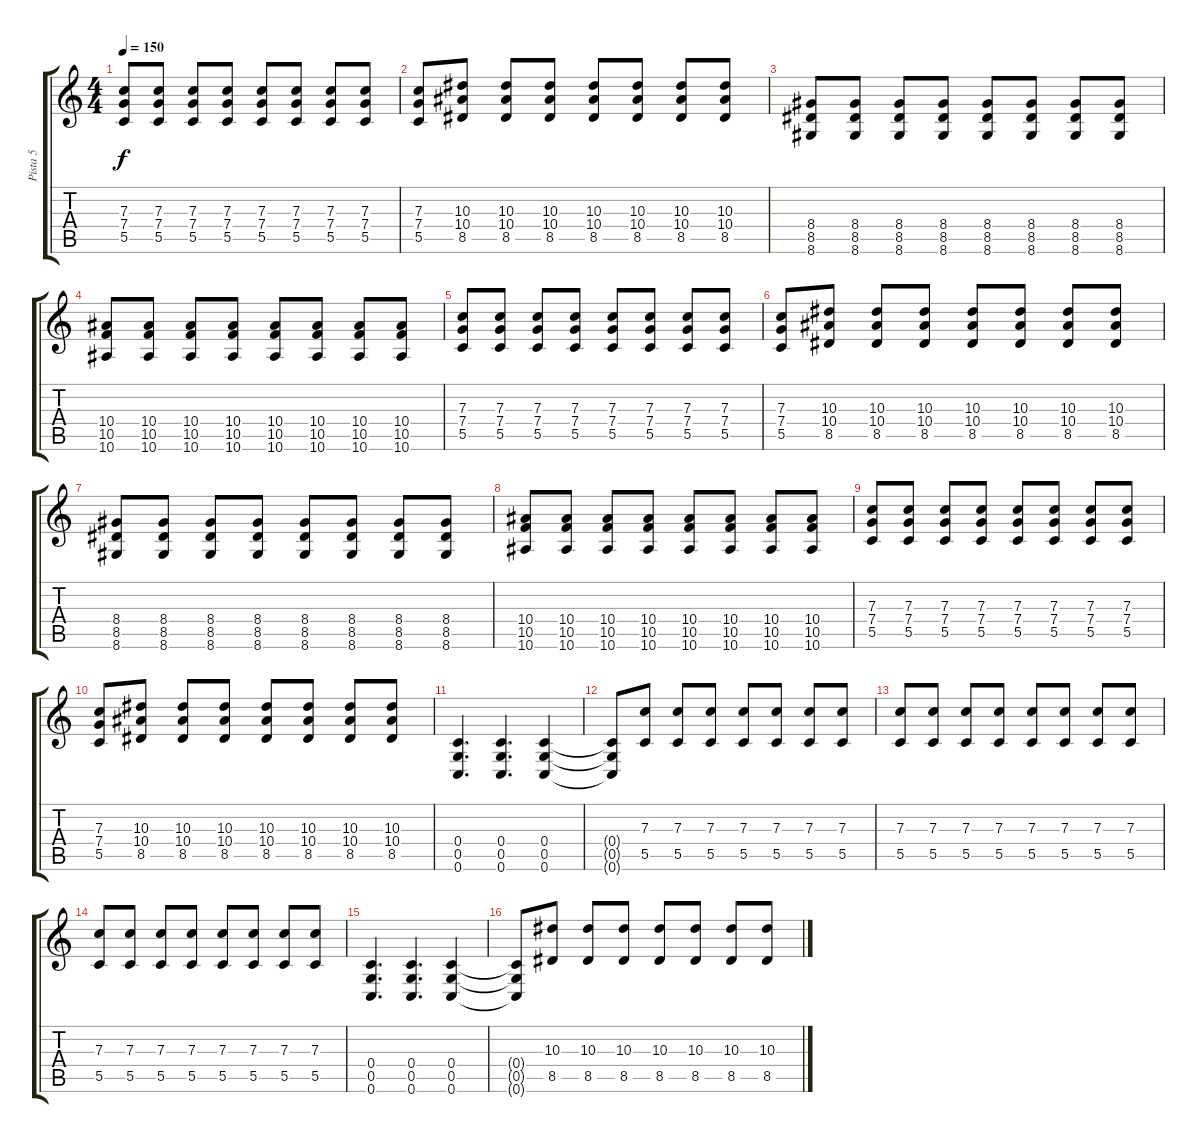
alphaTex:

\track ("Pista 5" "Pista 5") {instrument distortionguitar}
\staff {score tabs}
\tuning (D4 A3 F3 C3 G2 C2) {hide}
\ts (4 4)
\tempo 150
\clef g2
\ks c
(7.3 7.4 5.5).8{dy f} (7.3 7.4 5.5).8 (7.3 7.4 5.5).8 (7.3 7.4 5.5).8 (7.3 7.4 5.5).8 (7.3 7.4 5.5).8 (7.3 7.4 5.5).8 (7.3 7.4 5.5).8 |
(7.3 7.4 5.5).8 (10.3 10.4 8.5).8 (10.3 10.4 8.5).8 (10.3 10.4 8.5).8 (10.3 10.4 8.5).8 (10.3 10.4 8.5).8 (10.3 10.4 8.5).8 (10.3 10.4 8.5).8 |
(8.4 8.5 8.6).8 (8.4 8.5 8.6).8 (8.4 8.5 8.6).8 (8.4 8.5 8.6).8 (8.4 8.5 8.6).8 (8.4 8.5 8.6).8 (8.4 8.5 8.6).8 (8.4 8.5 8.6).8 |
(10.4 10.5 10.6).8 (10.4 10.5 10.6).8 (10.4 10.5 10.6).8 (10.4 10.5 10.6).8 (10.4 10.5 10.6).8 (10.4 10.5 10.6).8 (10.4 10.5 10.6).8 (10.4 10.5 10.6).8 |
(7.3 7.4 5.5).8 (7.3 7.4 5.5).8 (7.3 7.4 5.5).8 (7.3 7.4 5.5).8 (7.3 7.4 5.5).8 (7.3 7.4 5.5).8 (7.3 7.4 5.5).8 (7.3 7.4 5.5).8 |
(7.3 7.4 5.5).8 (10.3 10.4 8.5).8 (10.3 10.4 8.5).8 (10.3 10.4 8.5).8 (10.3 10.4 8.5).8 (10.3 10.4 8.5).8 (10.3 10.4 8.5).8 (10.3 10.4 8.5).8 |
(8.4 8.5 8.6).8 (8.4 8.5 8.6).8 (8.4 8.5 8.6).8 (8.4 8.5 8.6).8 (8.4 8.5 8.6).8 (8.4 8.5 8.6).8 (8.4 8.5 8.6).8 (8.4 8.5 8.6).8 |
(10.4 10.5 10.6).8 (10.4 10.5 10.6).8 (10.4 10.5 10.6).8 (10.4 10.5 10.6).8 (10.4 10.5 10.6).8 (10.4 10.5 10.6).8 (10.4 10.5 10.6).8 (10.4 10.5 10.6).8 |
(7.3 7.4 5.5).8 (7.3 7.4 5.5).8 (7.3 7.4 5.5).8 (7.3 7.4 5.5).8 (7.3 7.4 5.5).8 (7.3 7.4 5.5).8 (7.3 7.4 5.5).8 (7.3 7.4 5.5).8 |
(7.3 7.4 5.5).8 (10.3 10.4 8.5).8 (10.3 10.4 8.5).8 (10.3 10.4 8.5).8 (10.3 10.4 8.5).8 (10.3 10.4 8.5).8 (10.3 10.4 8.5).8 (10.3 10.4 8.5).8 |
(0.4 0.5 0.6).4{d} (0.4 0.5 0.6).4{d} (0.4 0.5 0.6).4 |
(0.4{t} 0.5{t} 0.6{t}).8 (7.3 5.5).8 (7.3 5.5).8 (7.3 5.5).8 (7.3 5.5).8 (7.3 5.5).8 (7.3 5.5).8 (7.3 5.5).8 |
(7.3 5.5).8 (7.3 5.5).8 (7.3 5.5).8 (7.3 5.5).8 (7.3 5.5).8 (7.3 5.5).8 (7.3 5.5).8 (7.3 5.5).8 |
(7.3 5.5).8 (7.3 5.5).8 (7.3 5.5).8 (7.3 5.5).8 (7.3 5.5).8 (7.3 5.5).8 (7.3 5.5).8 (7.3 5.5).8 |
(0.4 0.5 0.6).4{d} (0.4 0.5 0.6).4{d} (0.4 0.5 0.6).4 |
(0.4{t} 0.5{t} 0.6{t}).8 (10.3 8.5).8 (10.3 8.5).8 (10.3 8.5).8 (10.3 8.5).8 (10.3 8.5).8 (10.3 8.5).8 (10.3 8.5).8
